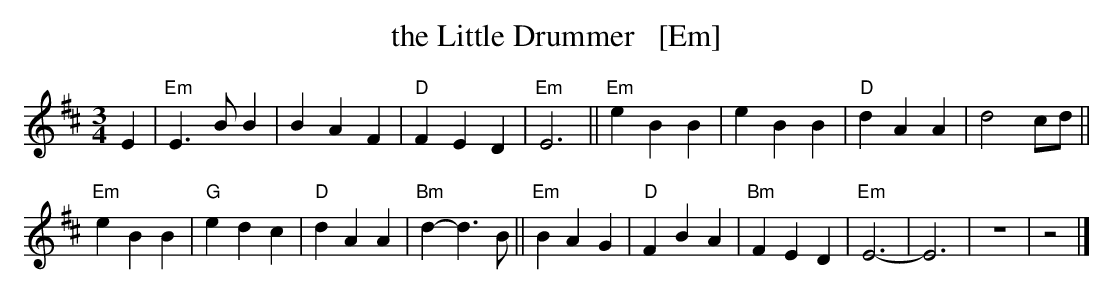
X:1
T: the Little Drummer   [Em]
M: 3/4
L: 1/8
K: Edor
E2 |\
"Em"E3 B B2 | B2 A2 F2 | "D"F2 E2 D2 | "Em"E6 ||\
"Em"e2 B2 B2 | e2 B2 B2 | "D"d2 A2 A2 | d4 cd ||
"Em"e2 B2 B2 | "G"e2 d2 c2 | "D"d2 A2 A2 | "Bm"d2- d3 B ||\
"Em"B2 A2 G2 | "D"F2 B2 A2 | "Bm"F2 E2 D2 | "Em"E6- | E6 | z6 | z4 |]
